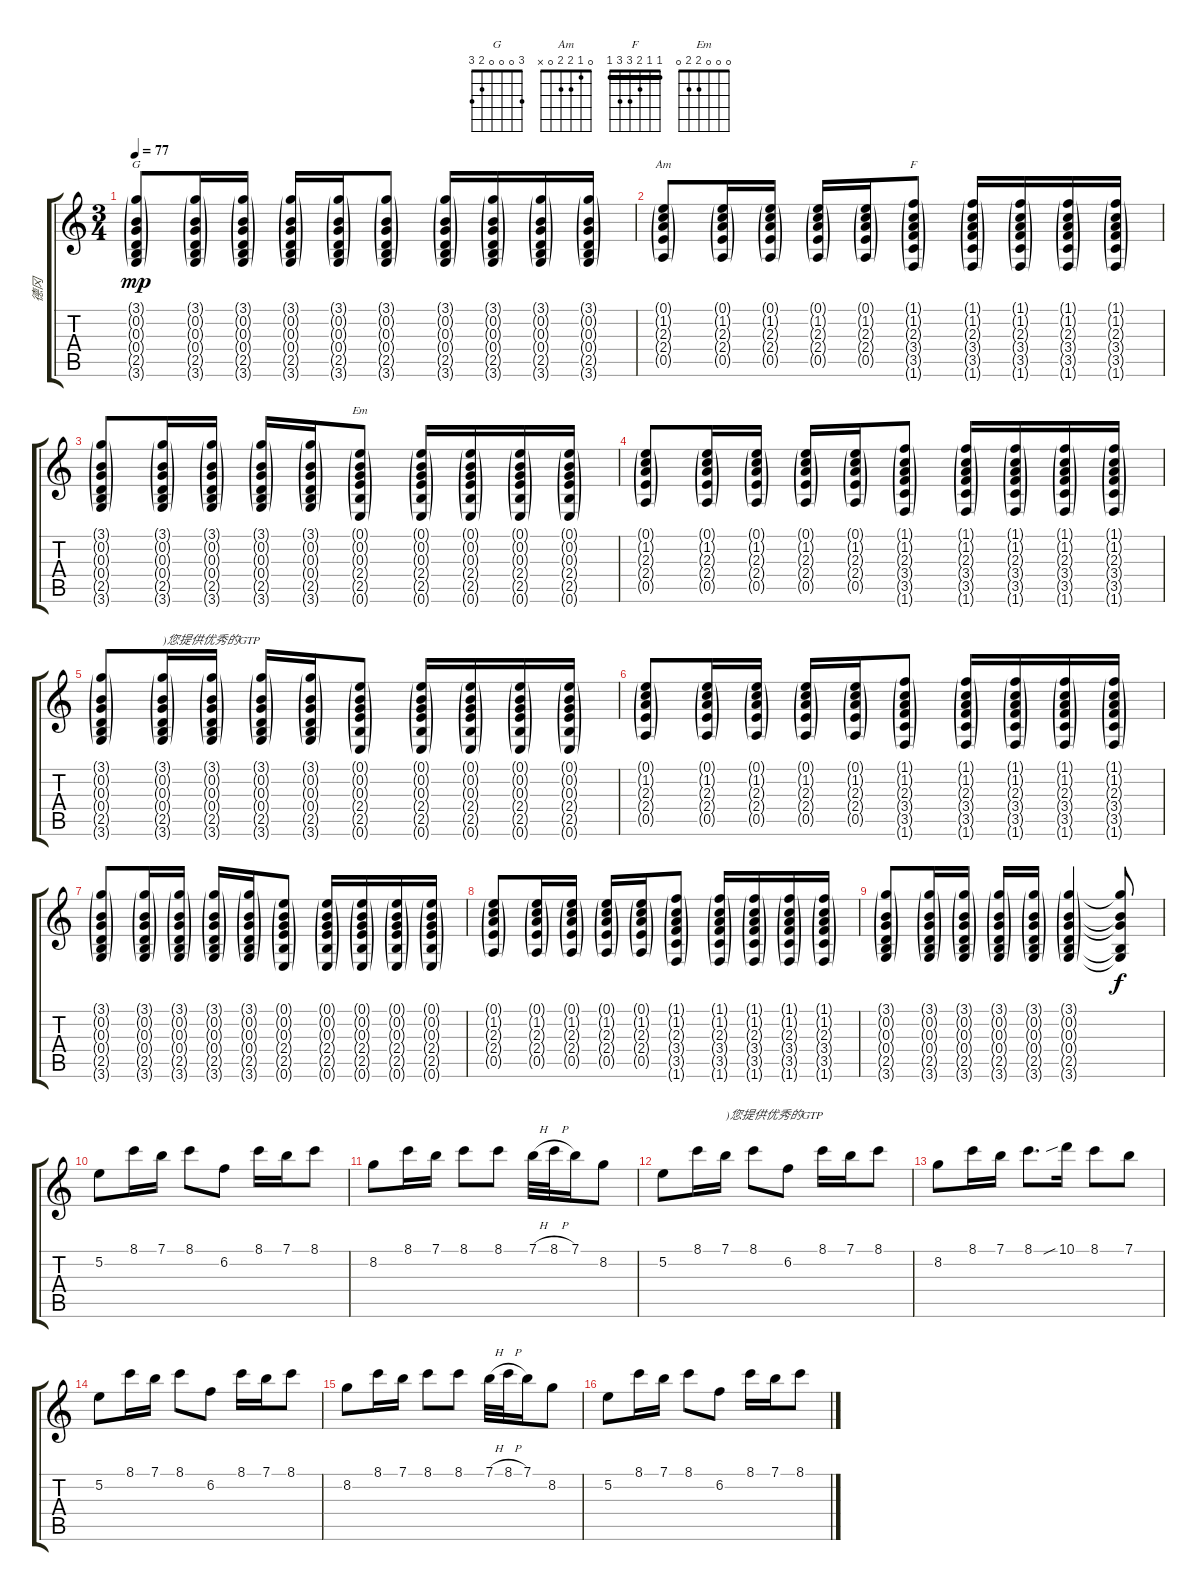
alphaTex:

\track ("德冈" "德冈") {instrument acousticguitarsteel}
\staff {score tabs}
\tuning (E4 B3 G3 D3 A2 E2) {hide}
\chord ("G" 3 0 0 0 2 3)
\chord ("Am" 0 1 2 2 0 x)
\chord ("F" 1 1 2 3 3 1) {barre 1}
\chord ("Em" 0 0 0 2 2 0)
\ts (3 4)
\tempo 77
\clef g2
\ks c
(3.1{g} 0.2{g} 0.3{g} 0.4{g} 2.5{g} 3.6{g}).8{ch "G" dy mp} (3.1{g} 0.2{g} 0.3{g} 0.4{g} 2.5{g} 3.6{g}).16 (3.1{g} 0.2{g} 0.3{g} 0.4{g} 2.5{g} 3.6{g}).16 (3.1{g} 0.2{g} 0.3{g} 0.4{g} 2.5{g} 3.6{g}).16 (3.1{g} 0.2{g} 0.3{g} 0.4{g} 2.5{g} 3.6{g}).16 (3.1{g} 0.2{g} 0.3{g} 0.4{g} 2.5{g} 3.6{g}).8 (3.1{g} 0.2{g} 0.3{g} 0.4{g} 2.5{g} 3.6{g}).16 (3.1{g} 0.2{g} 0.3{g} 0.4{g} 2.5{g} 3.6{g}).16 (3.1{g} 0.2{g} 0.3{g} 0.4{g} 2.5{g} 3.6{g}).16 (3.1{g} 0.2{g} 0.3{g} 0.4{g} 2.5{g} 3.6{g}).16 |
(0.1{g} 1.2{g} 2.3{g} 2.4{g} 0.5{g}).8{ch "Am"} (0.1{g} 1.2{g} 2.3{g} 2.4{g} 0.5{g}).16 (0.1{g} 1.2{g} 2.3{g} 2.4{g} 0.5{g}).16 (0.1{g} 1.2{g} 2.3{g} 2.4{g} 0.5{g}).16 (0.1{g} 1.2{g} 2.3{g} 2.4{g} 0.5{g}).16 (1.1{g} 1.2{g} 2.3{g} 3.4{g} 3.5{g} 1.6{g}).8{ch "F"} (1.1{g} 1.2{g} 2.3{g} 3.4{g} 3.5{g} 1.6{g}).16 (1.1{g} 1.2{g} 2.3{g} 3.4{g} 3.5{g} 1.6{g}).16 (1.1{g} 1.2{g} 2.3{g} 3.4{g} 3.5{g} 1.6{g}).16 (1.1{g} 1.2{g} 2.3{g} 3.4{g} 3.5{g} 1.6{g}).16 |
(3.1{g} 0.2{g} 0.3{g} 0.4{g} 2.5{g} 3.6{g}).8 (3.1{g} 0.2{g} 0.3{g} 0.4{g} 2.5{g} 3.6{g}).16 (3.1{g} 0.2{g} 0.3{g} 0.4{g} 2.5{g} 3.6{g}).16 (3.1{g} 0.2{g} 0.3{g} 0.4{g} 2.5{g} 3.6{g}).16 (3.1{g} 0.2{g} 0.3{g} 0.4{g} 2.5{g} 3.6{g}).16 (0.1{g} 0.2{g} 0.3{g} 2.4{g} 2.5{g} 0.6{g}).8{ch "Em"} (0.1{g} 0.2{g} 0.3{g} 2.4{g} 2.5{g} 0.6{g}).16 (0.1{g} 0.2{g} 0.3{g} 2.4{g} 2.5{g} 0.6{g}).16 (0.1{g} 0.2{g} 0.3{g} 2.4{g} 2.5{g} 0.6{g}).16 (0.1{g} 0.2{g} 0.3{g} 2.4{g} 2.5{g} 0.6{g}).16 |
(0.1{g} 1.2{g} 2.3{g} 2.4{g} 0.5{g}).8 (0.1{g} 1.2{g} 2.3{g} 2.4{g} 0.5{g}).16 (0.1{g} 1.2{g} 2.3{g} 2.4{g} 0.5{g}).16 (0.1{g} 1.2{g} 2.3{g} 2.4{g} 0.5{g}).16 (0.1{g} 1.2{g} 2.3{g} 2.4{g} 0.5{g}).16 (1.1{g} 1.2{g} 2.3{g} 3.4{g} 3.5{g} 1.6{g}).8 (1.1{g} 1.2{g} 2.3{g} 3.4{g} 3.5{g} 1.6{g}).16 (1.1{g} 1.2{g} 2.3{g} 3.4{g} 3.5{g} 1.6{g}).16 (1.1{g} 1.2{g} 2.3{g} 3.4{g} 3.5{g} 1.6{g}).16 (1.1{g} 1.2{g} 2.3{g} 3.4{g} 3.5{g} 1.6{g}).16 |
(3.1{g} 0.2{g} 0.3{g} 0.4{g} 2.5{g} 3.6{g}).8 (3.1{g} 0.2{g} 0.3{g} 0.4{g} 2.5{g} 3.6{g}).16{txt ")您提供优秀的GTP"} (3.1{g} 0.2{g} 0.3{g} 0.4{g} 2.5{g} 3.6{g}).16 (3.1{g} 0.2{g} 0.3{g} 0.4{g} 2.5{g} 3.6{g}).16 (3.1{g} 0.2{g} 0.3{g} 0.4{g} 2.5{g} 3.6{g}).16 (0.1{g} 0.2{g} 0.3{g} 2.4{g} 2.5{g} 0.6{g}).8 (0.1{g} 0.2{g} 0.3{g} 2.4{g} 2.5{g} 0.6{g}).16 (0.1{g} 0.2{g} 0.3{g} 2.4{g} 2.5{g} 0.6{g}).16 (0.1{g} 0.2{g} 0.3{g} 2.4{g} 2.5{g} 0.6{g}).16 (0.1{g} 0.2{g} 0.3{g} 2.4{g} 2.5{g} 0.6{g}).16 |
(0.1{g} 1.2{g} 2.3{g} 2.4{g} 0.5{g}).8 (0.1{g} 1.2{g} 2.3{g} 2.4{g} 0.5{g}).16 (0.1{g} 1.2{g} 2.3{g} 2.4{g} 0.5{g}).16 (0.1{g} 1.2{g} 2.3{g} 2.4{g} 0.5{g}).16 (0.1{g} 1.2{g} 2.3{g} 2.4{g} 0.5{g}).16 (1.1{g} 1.2{g} 2.3{g} 3.4{g} 3.5{g} 1.6{g}).8 (1.1{g} 1.2{g} 2.3{g} 3.4{g} 3.5{g} 1.6{g}).16 (1.1{g} 1.2{g} 2.3{g} 3.4{g} 3.5{g} 1.6{g}).16 (1.1{g} 1.2{g} 2.3{g} 3.4{g} 3.5{g} 1.6{g}).16 (1.1{g} 1.2{g} 2.3{g} 3.4{g} 3.5{g} 1.6{g}).16 |
(3.1{g} 0.2{g} 0.3{g} 0.4{g} 2.5{g} 3.6{g}).8 (3.1{g} 0.2{g} 0.3{g} 0.4{g} 2.5{g} 3.6{g}).16 (3.1{g} 0.2{g} 0.3{g} 0.4{g} 2.5{g} 3.6{g}).16 (3.1{g} 0.2{g} 0.3{g} 0.4{g} 2.5{g} 3.6{g}).16 (3.1{g} 0.2{g} 0.3{g} 0.4{g} 2.5{g} 3.6{g}).16 (0.1{g} 0.2{g} 0.3{g} 2.4{g} 2.5{g} 0.6{g}).8 (0.1{g} 0.2{g} 0.3{g} 2.4{g} 2.5{g} 0.6{g}).16 (0.1{g} 0.2{g} 0.3{g} 2.4{g} 2.5{g} 0.6{g}).16 (0.1{g} 0.2{g} 0.3{g} 2.4{g} 2.5{g} 0.6{g}).16 (0.1{g} 0.2{g} 0.3{g} 2.4{g} 2.5{g} 0.6{g}).16 |
(0.1{g} 1.2{g} 2.3{g} 2.4{g} 0.5{g}).8 (0.1{g} 1.2{g} 2.3{g} 2.4{g} 0.5{g}).16 (0.1{g} 1.2{g} 2.3{g} 2.4{g} 0.5{g}).16 (0.1{g} 1.2{g} 2.3{g} 2.4{g} 0.5{g}).16 (0.1{g} 1.2{g} 2.3{g} 2.4{g} 0.5{g}).16 (1.1{g} 1.2{g} 2.3{g} 3.4{g} 3.5{g} 1.6{g}).8 (1.1{g} 1.2{g} 2.3{g} 3.4{g} 3.5{g} 1.6{g}).16 (1.1{g} 1.2{g} 2.3{g} 3.4{g} 3.5{g} 1.6{g}).16 (1.1{g} 1.2{g} 2.3{g} 3.4{g} 3.5{g} 1.6{g}).16 (1.1{g} 1.2{g} 2.3{g} 3.4{g} 3.5{g} 1.6{g}).16 |
(3.1{g} 0.2{g} 0.3{g} 0.4{g} 2.5{g} 3.6{g}).8 (3.1{g} 0.2{g} 0.3{g} 0.4{g} 2.5{g} 3.6{g}).16 (3.1{g} 0.2{g} 0.3{g} 0.4{g} 2.5{g} 3.6{g}).16 (3.1{g} 0.2{g} 0.3{g} 0.4{g} 2.5{g} 3.6{g}).16 (3.1{g} 0.2{g} 0.3{g} 0.4{g} 2.5{g} 3.6{g}).16 (3.1{g} 0.2{g} 0.3{g} 0.4{g} 2.5{g} 3.6{g}).4 (3.1{t} 0.2{t} 0.3{t} 2.5{t} 3.6{t}).8{dy f} |
5.2.8 8.1.16 7.1.16 8.1.8 6.2.8 8.1.16 7.1.16 8.1.8 |
8.2.8 8.1.16 7.1.16 8.1.8 8.1.8 7.1{h}.32 8.1{h}.32 7.1.16 8.2.8 |
5.2.8 8.1.16 7.1.16{txt ")您提供优秀的GTP"} 8.1.8 6.2.8 8.1.16 7.1.16 8.1.8 |
8.2.8 8.1.16 7.1.16 8.1.8{d} 10.1{sib}.16 8.1.8 7.1.8 |
5.2.8 8.1.16 7.1.16 8.1.8 6.2.8 8.1.16 7.1.16 8.1.8 |
8.2.8 8.1.16 7.1.16 8.1.8 8.1.8 7.1{h}.32 8.1{h}.32 7.1.16 8.2.8 |
5.2.8 8.1.16 7.1.16 8.1.8 6.2.8 8.1.16 7.1.16 8.1.8
